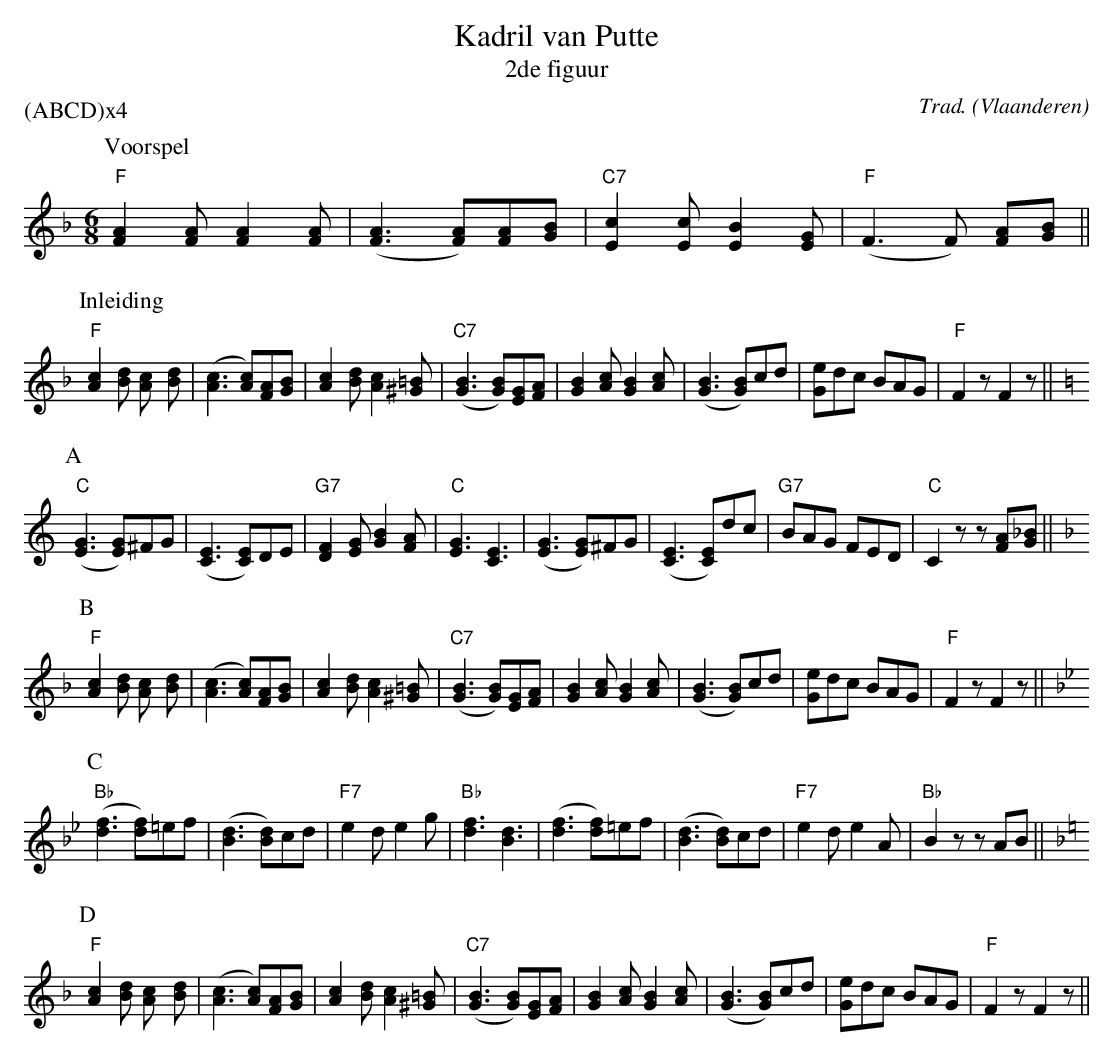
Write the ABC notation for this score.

X:1
T:Kadril van Putte
T:2de figuur
C:Trad.
O:Vlaanderen
P:(ABCD)x4
L:1/8
M:6/8
K:F
P:Voorspel
K:F
"F"[A2F2] [AF] [A2F2] [AF] | ([A3F3] [AF])[AF][BG] | "C7"[c2E2] [cE] [B2E2] [GE] | "F"(F3 F) [AF][BG] ||
P:Inleiding
"F"[c2A2] [dB] [c2A] [dB] | ([c3A3] [cA])[AF][BG] | [c2A2] [dB] [c2A2] [=B^G] | "C7"([B3G3] [BG])[GE][AF] | [B2G2] [cA] [B2G2] [cA] | ([B3G3] [BG])cd | [eG]dc BAG | "F"F2 z F2 z ||
P:A
K:C
"C"([G3E3] [GE])^FG | ([E3C3] [EC])DE | "G7"[F2D2] [GE] [B2G2] [AF] | "C"[G3E3] [E3C3] | ([G3E3] [GE])^FG | ([E3C3] [EC])dc | "G7"BAG FED | "C"C2 z z [AF][_BG] ||
P:B
K:F
"F"[c2A2] [dB] [c2A] [dB] | ([c3A3] [cA])[AF][BG] | [c2A2] [dB] [c2A2] [=B^G] | "C7"([B3G3] [BG])[GE][AF] | [B2G2] [cA] [B2G2] [cA] | ([B3G3] [BG])cd | [eG]dc BAG | "F"F2 z F2 z ||
P:C
K:Bb
"Bb"([f3d3] [fd])=ef| ([d3B3] [dB])cd | "F7"e2 d e2 g | "Bb"[f3d3] [d3B3] | ([f3d3] [fd])=ef| ([d3B3] [dB])cd | "F7"e2 d e2 A | "Bb"B2 z z AB ||
P:D
K:F
"F"[c2A2] [dB] [c2A] [dB] | ([c3A3] [cA])[AF][BG] | [c2A2] [dB] [c2A2] [=B^G] | "C7"([B3G3] [BG])[GE][AF] | [B2G2] [cA] [B2G2] [cA] | ([B3G3] [BG])cd | [eG]dc BAG | "F"F2 z F2 z ||
